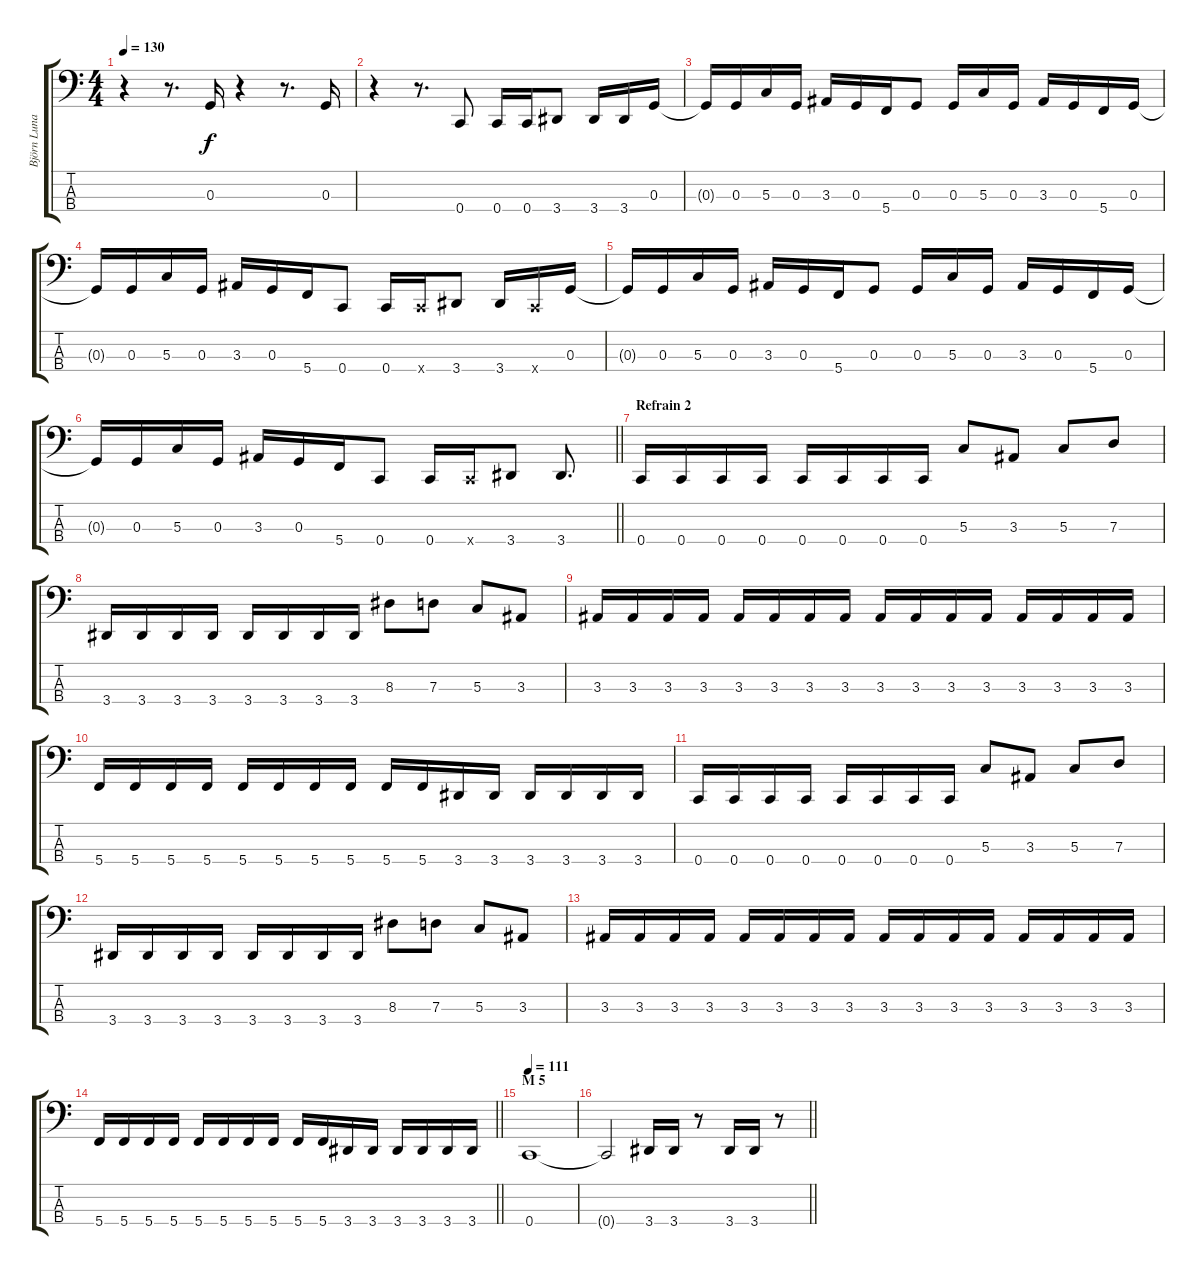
\track ("Björn Luna" "Björn Luna") {instrument electricbasspick}
\staff {score tabs}
\tuning (F2 C2 G1 C1) {hide}
\ts (4 4)
\tempo 130
\clef f4
\ks c
r.4{dy f} r.8{d} 0.3.16 r.4 r.8{d} 0.3.16 |
r.4 r.8{d} 0.4.8 0.4.16 0.4.16 3.4.8 3.4.16 3.4.16 0.3.16 |
0.3{t}.16 0.3.16 5.3.16 0.3.16 3.3.16 0.3.16 5.4.16 0.3.8 0.3.16 5.3.16 0.3.16 3.3.16 0.3.16 5.4.16 0.3.16 |
0.3{t}.16 0.3.16 5.3.16 0.3.16 3.3.16 0.3.16 5.4.16 0.4.8 0.4.16 0.4{x}.16 3.4.8 3.4.16 0.4{x}.16 0.3.16 |
0.3{t}.16 0.3.16 5.3.16 0.3.16 3.3.16 0.3.16 5.4.16 0.3.8 0.3.16 5.3.16 0.3.16 3.3.16 0.3.16 5.4.16 0.3.16 |
\barLineRight lightlight
0.3{t}.16 0.3.16 5.3.16 0.3.16 3.3.16 0.3.16 5.4.16 0.4.8 0.4.16 0.4{x}.16 3.4.8 3.4.8{d} |
\section ("" "Refrain 2")
0.4.16 0.4.16 0.4.16 0.4.16 0.4.16 0.4.16 0.4.16 0.4.16 5.3.8 3.3.8 5.3.8 7.3.8 |
3.4.16 3.4.16 3.4.16 3.4.16 3.4.16 3.4.16 3.4.16 3.4.16 8.3.8 7.3.8 5.3.8 3.3.8 |
3.3.16 3.3.16 3.3.16 3.3.16 3.3.16 3.3.16 3.3.16 3.3.16 3.3.16 3.3.16 3.3.16 3.3.16 3.3.16 3.3.16 3.3.16 3.3.16 |
5.4.16 5.4.16 5.4.16 5.4.16 5.4.16 5.4.16 5.4.16 5.4.16 5.4.16 5.4.16 3.4.16 3.4.16 3.4.16 3.4.16 3.4.16 3.4.16 |
0.4.16 0.4.16 0.4.16 0.4.16 0.4.16 0.4.16 0.4.16 0.4.16 5.3.8 3.3.8 5.3.8 7.3.8 |
3.4.16 3.4.16 3.4.16 3.4.16 3.4.16 3.4.16 3.4.16 3.4.16 8.3.8 7.3.8 5.3.8 3.3.8 |
3.3.16 3.3.16 3.3.16 3.3.16 3.3.16 3.3.16 3.3.16 3.3.16 3.3.16 3.3.16 3.3.16 3.3.16 3.3.16 3.3.16 3.3.16 3.3.16 |
\barLineRight lightlight
5.4.16 5.4.16 5.4.16 5.4.16 5.4.16 5.4.16 5.4.16 5.4.16 5.4.16 5.4.16 3.4.16 3.4.16 3.4.16 3.4.16 3.4.16 3.4.16 |
\section ("" "M 5")
\tempo 111
0.4.1 |
\barLineRight lightlight
0.4{t}.2 3.4.16 3.4.16 r.8 3.4.16 3.4.16 r.8
